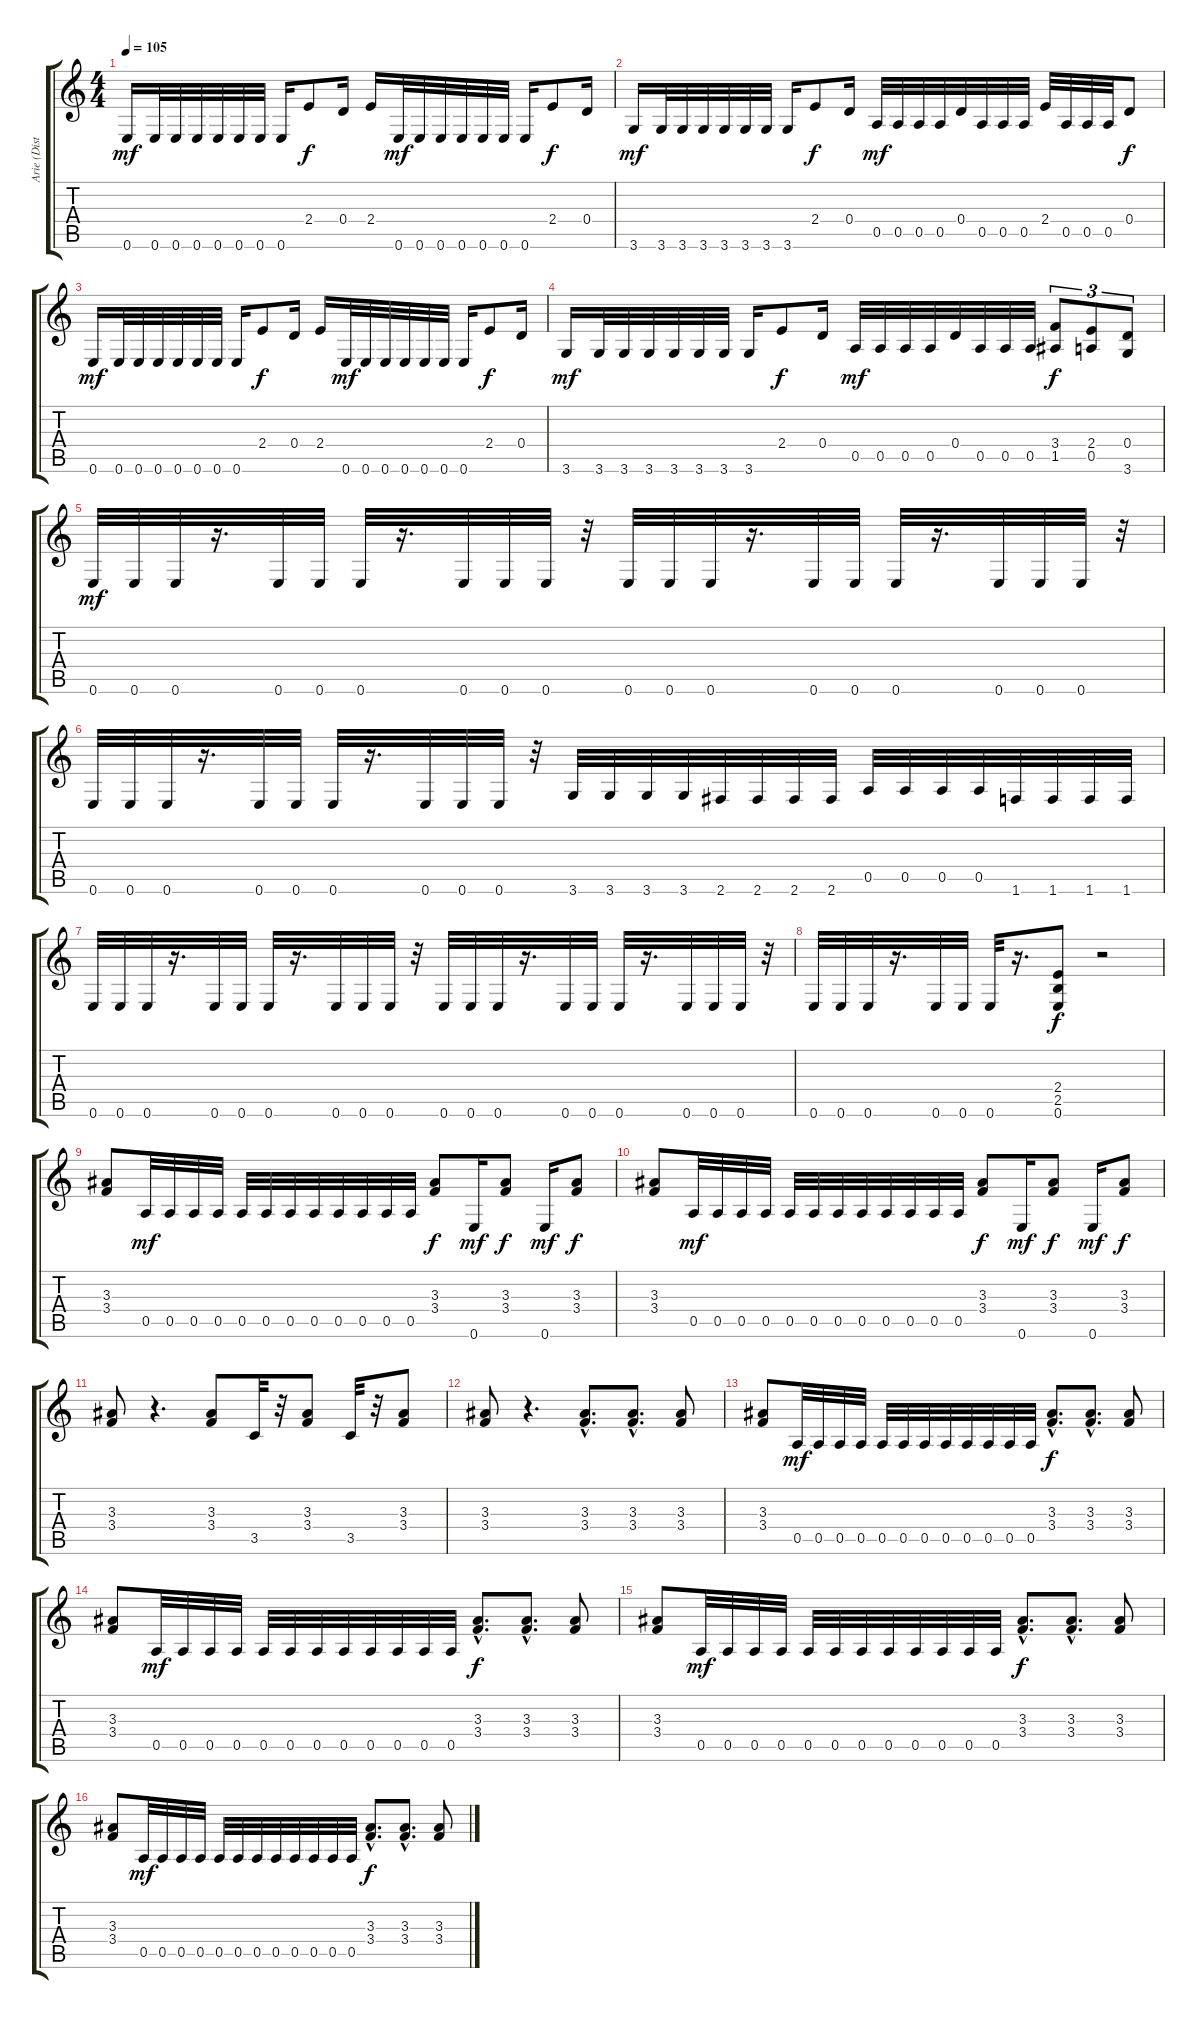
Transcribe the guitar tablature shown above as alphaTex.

\track ("Arie (Distortion)" "Arie (Dist") {instrument distortionguitar}
\staff {score tabs}
\tuning (E4 B3 G3 D3 A2 E2) {hide}
\ts (4 4)
\tempo 105
\clef g2
\ks c
0.6.16{dy mf} 0.6.32 0.6.32 0.6.32 0.6.32 0.6.32 0.6.32 0.6.16 2.4.8{dy f} 0.4.16 2.4.16 0.6.32{dy mf} 0.6.32 0.6.32 0.6.32 0.6.32 0.6.32 0.6.16 2.4.8{dy f} 0.4.16 |
3.6.16{dy mf} 3.6.32 3.6.32 3.6.32 3.6.32 3.6.32 3.6.32 3.6.16 2.4.8{dy f} 0.4.16 0.5.32{dy mf} 0.5.32 0.5.32 0.5.32 0.4.32 0.5.32 0.5.32 0.5.32 2.4.32 0.5.32 0.5.32 0.5.32 0.4.8{dy f} |
0.6.16{dy mf} 0.6.32 0.6.32 0.6.32 0.6.32 0.6.32 0.6.32 0.6.16 2.4.8{dy f} 0.4.16 2.4.16 0.6.32{dy mf} 0.6.32 0.6.32 0.6.32 0.6.32 0.6.32 0.6.16 2.4.8{dy f} 0.4.16 |
3.6.16{dy mf} 3.6.32 3.6.32 3.6.32 3.6.32 3.6.32 3.6.32 3.6.16 2.4.8{dy f} 0.4.16 0.5.32{dy mf} 0.5.32 0.5.32 0.5.32 0.4.32 0.5.32 0.5.32 0.5.32 (3.4 1.5).8{tu (3 2) dy f} (2.4 0.5).8{tu (3 2)} (0.4 3.6).8{tu (3 2)} |
0.6.32{dy mf} 0.6.32 0.6.32 r.16{d} 0.6.32 0.6.32 0.6.32 r.16{d} 0.6.32 0.6.32 0.6.32 r.32 0.6.32 0.6.32 0.6.32 r.16{d} 0.6.32 0.6.32 0.6.32 r.16{d} 0.6.32 0.6.32 0.6.32 r.32 |
0.6.32 0.6.32 0.6.32 r.16{d} 0.6.32 0.6.32 0.6.32 r.16{d} 0.6.32 0.6.32 0.6.32 r.32 3.6.32 3.6.32 3.6.32 3.6.32 2.6.32 2.6.32 2.6.32 2.6.32 0.5.32 0.5.32 0.5.32 0.5.32 1.6.32 1.6.32 1.6.32 1.6.32 |
0.6.32 0.6.32 0.6.32 r.16{d} 0.6.32 0.6.32 0.6.32 r.16{d} 0.6.32 0.6.32 0.6.32 r.32 0.6.32 0.6.32 0.6.32 r.16{d} 0.6.32 0.6.32 0.6.32 r.16{d} 0.6.32 0.6.32 0.6.32 r.32 |
0.6.32 0.6.32 0.6.32 r.16{d} 0.6.32 0.6.32 0.6.32 r.16{d} (2.4 2.5 0.6).8{dy f} r.2 |
(3.3 3.4).8 0.5.32{dy mf} 0.5.32 0.5.32 0.5.32 0.5.32 0.5.32 0.5.32 0.5.32 0.5.32 0.5.32 0.5.32 0.5.32 (3.3 3.4).8{dy f} 0.6.16{dy mf} (3.3 3.4).8{dy f} 0.6.16{dy mf} (3.3 3.4).8{dy f} |
(3.3 3.4).8 0.5.32{dy mf} 0.5.32 0.5.32 0.5.32 0.5.32 0.5.32 0.5.32 0.5.32 0.5.32 0.5.32 0.5.32 0.5.32 (3.3 3.4).8{dy f} 0.6.16{dy mf} (3.3 3.4).8{dy f} 0.6.16{dy mf} (3.3 3.4).8{dy f} |
(3.3 3.4).8 r.4{d} (3.3 3.4).8 3.5.32 r.32 (3.3 3.4).8 3.5.32 r.32 (3.3 3.4).8 |
(3.3 3.4).8 r.4{d} (3.3{hac} 3.4{hac}).8{d} (3.3{hac} 3.4{hac}).8{d} (3.3 3.4).8 |
(3.3 3.4).8 0.5.32{dy mf} 0.5.32 0.5.32 0.5.32 0.5.32 0.5.32 0.5.32 0.5.32 0.5.32 0.5.32 0.5.32 0.5.32 (3.3{hac} 3.4{hac}).8{d dy f} (3.3{hac} 3.4{hac}).8{d} (3.3 3.4).8 |
(3.3 3.4).8 0.5.32{dy mf} 0.5.32 0.5.32 0.5.32 0.5.32 0.5.32 0.5.32 0.5.32 0.5.32 0.5.32 0.5.32 0.5.32 (3.3{hac} 3.4{hac}).8{d dy f} (3.3{hac} 3.4{hac}).8{d} (3.3 3.4).8 |
(3.3 3.4).8 0.5.32{dy mf} 0.5.32 0.5.32 0.5.32 0.5.32 0.5.32 0.5.32 0.5.32 0.5.32 0.5.32 0.5.32 0.5.32 (3.3{hac} 3.4{hac}).8{d dy f} (3.3{hac} 3.4{hac}).8{d} (3.3 3.4).8 |
(3.3 3.4).8 0.5.32{dy mf} 0.5.32 0.5.32 0.5.32 0.5.32 0.5.32 0.5.32 0.5.32 0.5.32 0.5.32 0.5.32 0.5.32 (3.3{hac} 3.4{hac}).8{d dy f} (3.3{hac} 3.4{hac}).8{d} (3.3 3.4).8
